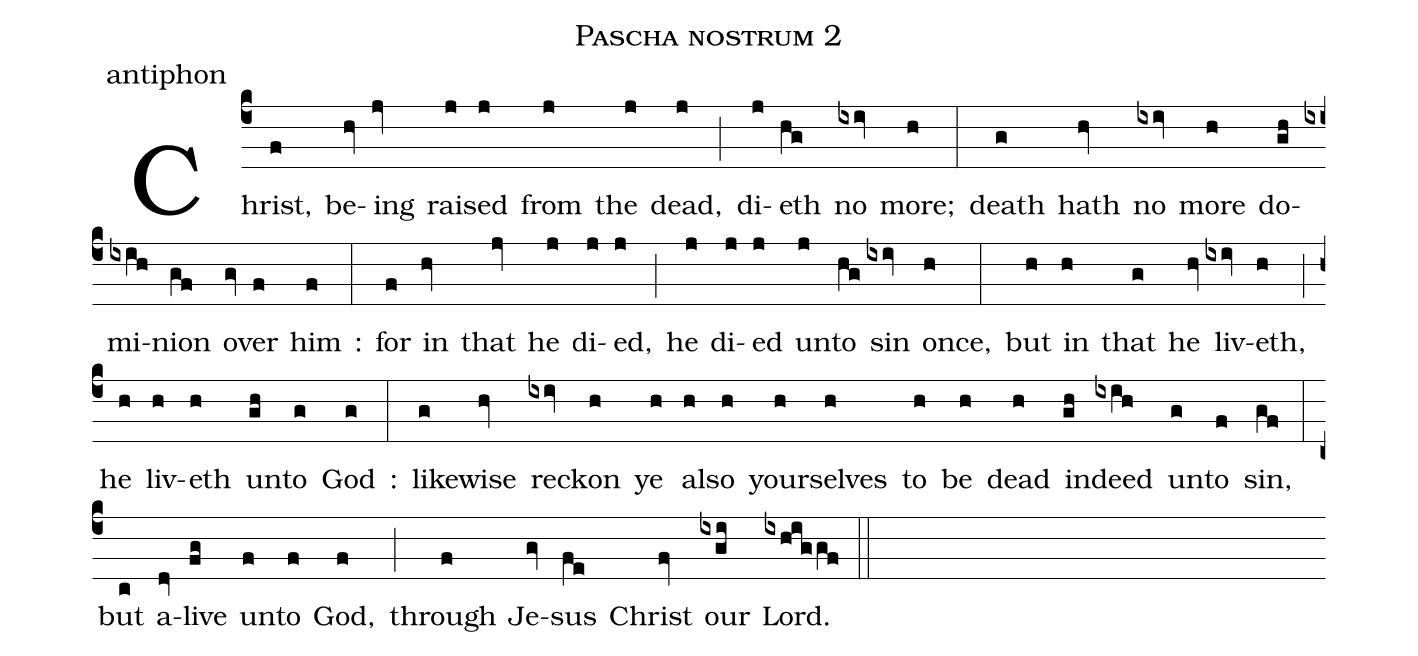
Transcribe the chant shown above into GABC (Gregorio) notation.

name: Pascha nostrum 2;
office-part: antiphon;
%%
(c4) Christ,(f) be(hv)ing(jv) rai(j)sed(j) from(j) the(j) dead,(j) (;) di(j)eth(hg) no(ixiv) more;(h) (:) death(g) hath(hv) no(ixiv) more(h) do(gh)mi(ixih)nion(gf) o(gv)ver(f) him(f) :(:) for(f) in(hv) that(jv) he(j) di(j)ed,(j) (;) he(j) di(j)ed(j) un(j)to(hg) sin(ixiv) once,(h) (:) but(h) in(h) that(g) he(hv) liv(ixiv)eth,(h) (;) he(h) liv(h)eth(h) un(gh)to(g) God(g) :(:) like(g)wise(hv) reck(ixiv)on(h) ye(h) al(h)so(h) your(h)selves(h) to(h) be(h) dead(h) in(gh)deed(ixih) un(g)to(f) sin,(gf) (:) but(c) a(dv)live(fg) un(f)to(f) God,(f) (;) through(f) Je(gv)sus(fe) Christ(fv) our(ixgi) Lord.(ixhig!/gf) (::)
